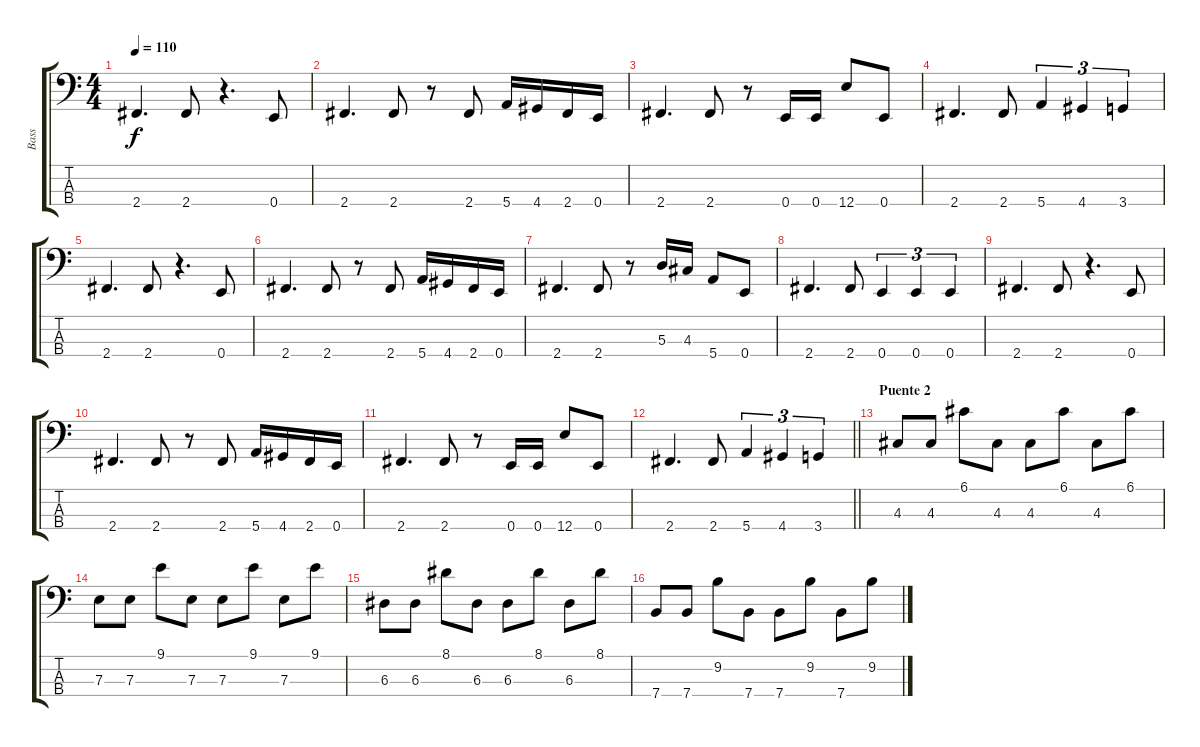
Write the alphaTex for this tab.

\track ("Bass" "Bass") {instrument electricbassfinger}
\staff {score tabs}
\tuning (G2 D2 A1 E1) {hide}
\ts (4 4)
\tempo 110
\clef f4
\ks c
2.4.4{d dy f} 2.4.8 r.4{d} 0.4.8 |
2.4.4{d} 2.4.8 r.8 2.4.8 5.4.16 4.4.16 2.4.16 0.4.16 |
2.4.4{d} 2.4.8 r.8 0.4.16 0.4.16 12.4.8 0.4.8 |
2.4.4{d} 2.4.8 5.4.4{tu (3 2)} 4.4.4{tu (3 2)} 3.4.4{tu (3 2)} |
2.4.4{d} 2.4.8 r.4{d} 0.4.8 |
2.4.4{d} 2.4.8 r.8 2.4.8 5.4.16 4.4.16 2.4.16 0.4.16 |
2.4.4{d} 2.4.8 r.8 5.3.16 4.3.16 5.4.8 0.4.8 |
2.4.4{d} 2.4.8 0.4.4{tu (3 2)} 0.4.4{tu (3 2)} 0.4.4{tu (3 2)} |
2.4.4{d} 2.4.8 r.4{d} 0.4.8 |
2.4.4{d} 2.4.8 r.8 2.4.8 5.4.16 4.4.16 2.4.16 0.4.16 |
2.4.4{d} 2.4.8 r.8 0.4.16 0.4.16 12.4.8 0.4.8 |
\barLineRight lightlight
2.4.4{d} 2.4.8 5.4.4{tu (3 2)} 4.4.4{tu (3 2)} 3.4.4{tu (3 2)} |
\section ("" "Puente 2")
4.3.8 4.3.8 6.1.8 4.3.8 4.3.8 6.1.8 4.3.8 6.1.8 |
7.3.8 7.3.8 9.1.8 7.3.8 7.3.8 9.1.8 7.3.8 9.1.8 |
6.3.8 6.3.8 8.1.8 6.3.8 6.3.8 8.1.8 6.3.8 8.1.8 |
7.4.8 7.4.8 9.2.8 7.4.8 7.4.8 9.2.8 7.4.8 9.2.8
